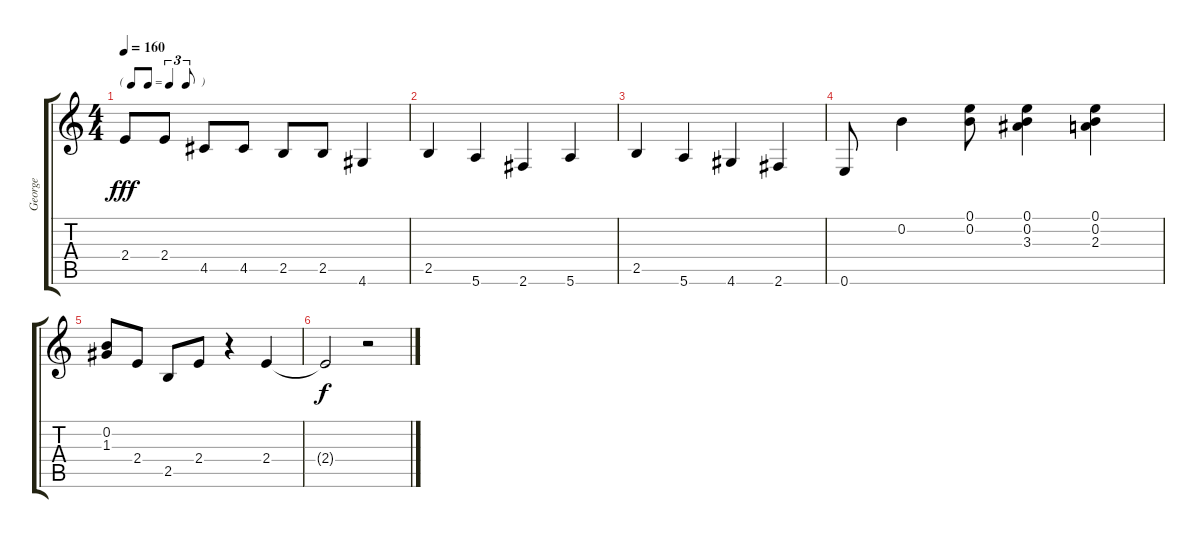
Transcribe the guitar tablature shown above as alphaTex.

\track ("George" "George") {instrument electricguitarjazz}
\staff {score tabs}
\tuning (E4 B3 G3 D3 A2 E2) {hide}
\ts (4 4)
\tf triplet8th
\tempo 160
\clef g2
\ks c
2.4.8{dy fff} 2.4.8 4.5.8 4.5.8 2.5.8 2.5.8 4.6.4 |
2.5.4 5.6.4 2.6.4 5.6.4 |
2.5.4 5.6.4 4.6.4 2.6.4 |
0.6.8 0.2.4 (0.1 0.2).8 (0.1 0.2 3.3).4 (0.1 0.2 2.3).4 |
(0.2 1.3).8 2.4.8 2.5.8 2.4.8 r.4 2.4.4 |
2.4{t}.2{dy f} r.2
